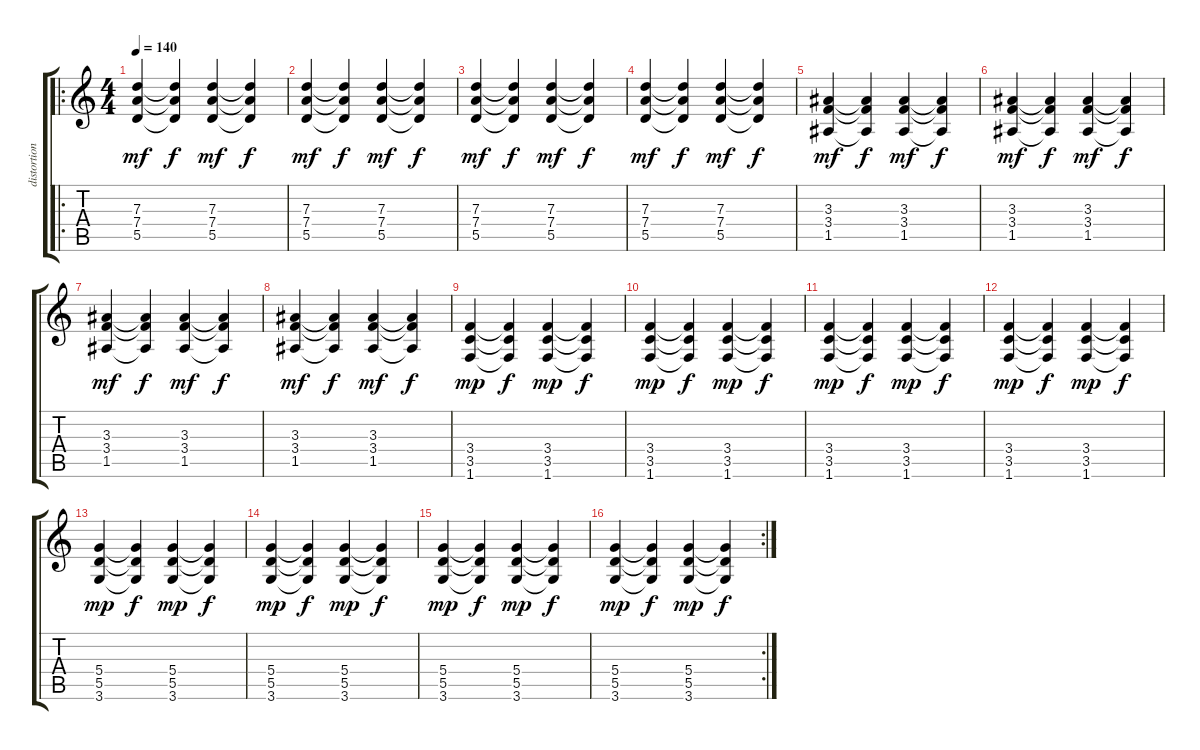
\track ("distortion back guitar" "distortion") {instrument distortionguitar}
\staff {score tabs}
\tuning (E4 B3 G3 D3 A2 E2) {hide}
\ro
\ts (4 4)
\tempo 140
\clef g2
\ks c
(7.3 7.4 5.5).4{dy mf} (7.3{t} 7.4{t} 5.5{t}).4{dy f} (7.3 7.4 5.5).4{dy mf} (7.3{t} 7.4{t} 5.5{t}).4{dy f} |
(7.3 7.4 5.5).4{dy mf} (7.3{t} 7.4{t} 5.5{t}).4{dy f} (7.3 7.4 5.5).4{dy mf} (7.3{t} 7.4{t} 5.5{t}).4{dy f} |
(7.3 7.4 5.5).4{dy mf} (7.3{t} 7.4{t} 5.5{t}).4{dy f} (7.3 7.4 5.5).4{dy mf} (7.3{t} 7.4{t} 5.5{t}).4{dy f} |
(7.3 7.4 5.5).4{dy mf} (7.3{t} 7.4{t} 5.5{t}).4{dy f} (7.3 7.4 5.5).4{dy mf} (7.3{t} 7.4{t} 5.5{t}).4{dy f} |
(3.3 3.4 1.5).4{dy mf} (3.3{t} 3.4{t} 1.5{t}).4{dy f} (3.3 3.4 1.5).4{dy mf} (3.3{t} 3.4{t} 1.5{t}).4{dy f} |
(3.3 3.4 1.5).4{dy mf} (3.3{t} 3.4{t} 1.5{t}).4{dy f} (3.3 3.4 1.5).4{dy mf} (3.3{t} 3.4{t} 1.5{t}).4{dy f} |
(3.3 3.4 1.5).4{dy mf} (3.3{t} 3.4{t} 1.5{t}).4{dy f} (3.3 3.4 1.5).4{dy mf} (3.3{t} 3.4{t} 1.5{t}).4{dy f} |
(3.3 3.4 1.5).4{dy mf} (3.3{t} 3.4{t} 1.5{t}).4{dy f} (3.3 3.4 1.5).4{dy mf} (3.3{t} 3.4{t} 1.5{t}).4{dy f} |
(3.4 3.5 1.6).4{dy mp} (3.4{t} 3.5{t} 1.6{t}).4{dy f} (3.4 3.5 1.6).4{dy mp} (3.4{t} 3.5{t} 1.6{t}).4{dy f} |
(3.4 3.5 1.6).4{dy mp} (3.4{t} 3.5{t} 1.6{t}).4{dy f} (3.4 3.5 1.6).4{dy mp} (3.4{t} 3.5{t} 1.6{t}).4{dy f} |
(3.4 3.5 1.6).4{dy mp} (3.4{t} 3.5{t} 1.6{t}).4{dy f} (3.4 3.5 1.6).4{dy mp} (3.4{t} 3.5{t} 1.6{t}).4{dy f} |
(3.4 3.5 1.6).4{dy mp} (3.4{t} 3.5{t} 1.6{t}).4{dy f} (3.4 3.5 1.6).4{dy mp} (3.4{t} 3.5{t} 1.6{t}).4{dy f} |
(5.4 5.5 3.6).4{dy mp} (5.4{t} 5.5{t} 3.6{t}).4{dy f} (5.4 5.5 3.6).4{dy mp} (5.4{t} 5.5{t} 3.6{t}).4{dy f} |
(5.4 5.5 3.6).4{dy mp} (5.4{t} 5.5{t} 3.6{t}).4{dy f} (5.4 5.5 3.6).4{dy mp} (5.4{t} 5.5{t} 3.6{t}).4{dy f} |
(5.4 5.5 3.6).4{dy mp} (5.4{t} 5.5{t} 3.6{t}).4{dy f} (5.4 5.5 3.6).4{dy mp} (5.4{t} 5.5{t} 3.6{t}).4{dy f} |
\rc 2
(5.4 5.5 3.6).4{dy mp} (5.4{t} 5.5{t} 3.6{t}).4{dy f} (5.4 5.5 3.6).4{dy mp} (5.4{t} 5.5{t} 3.6{t}).4{dy f}
